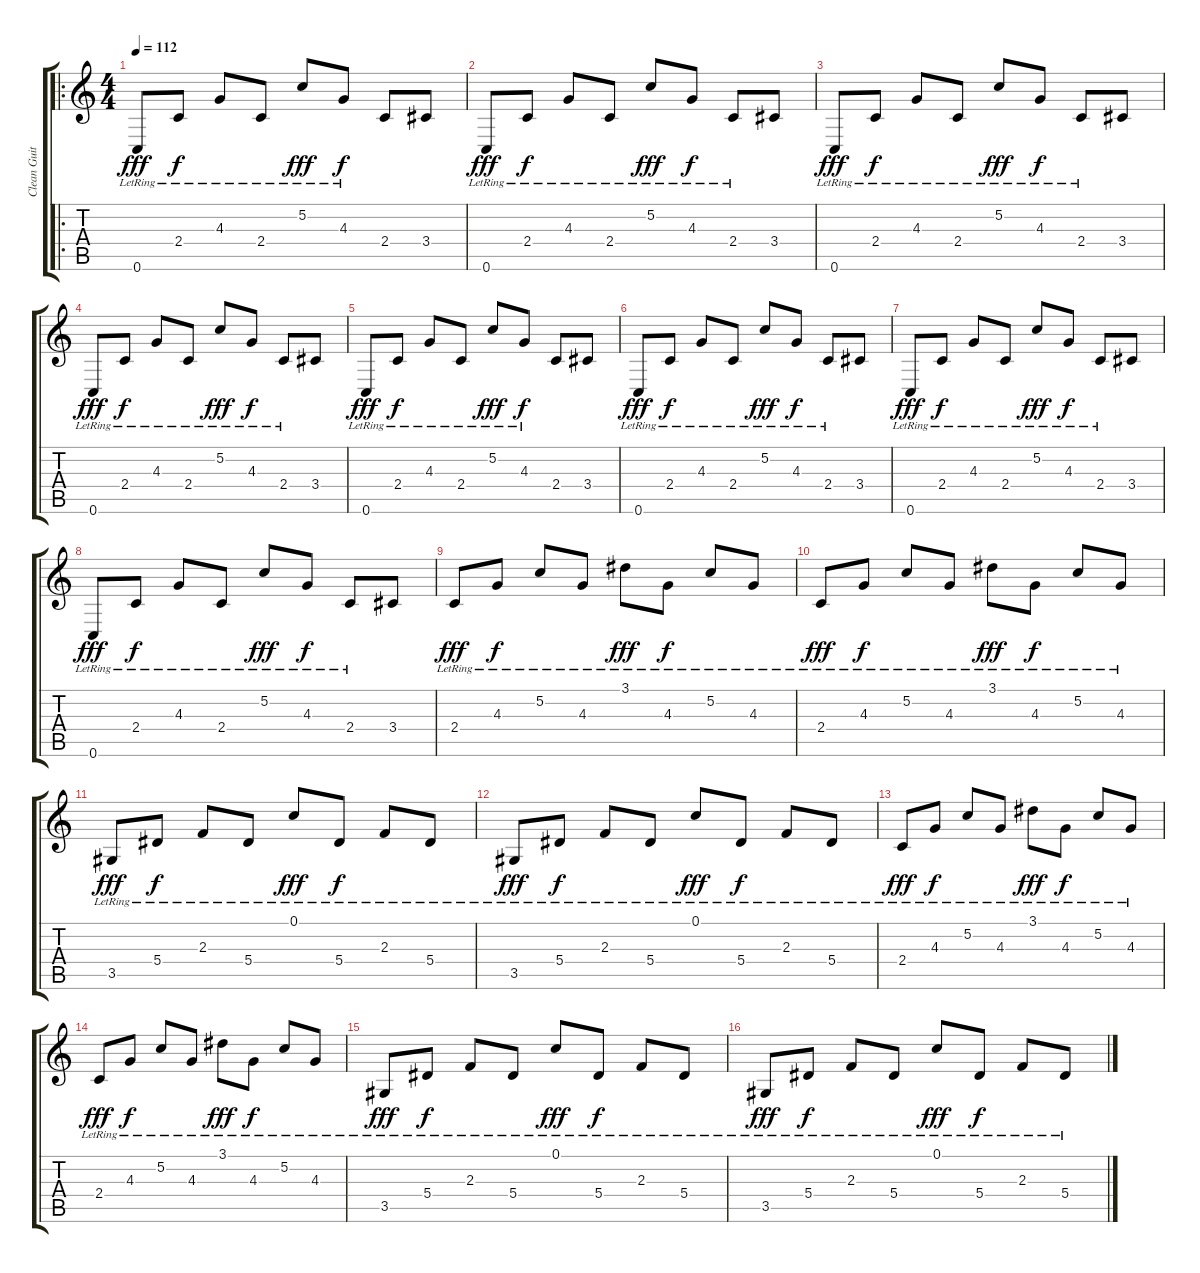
\track ("Clean Guitar" "Clean Guit") {instrument electricguitarjazz}
\staff {score tabs}
\tuning (C4 G3 Eb3 Bb2 F2 C2) {hide}
\ro
\ts (4 4)
\tempo 112
\clef g2
\ks c
0.6{lr}.8{dy fff instrument electricguitarjazz} 2.4{lr}.8{dy f} 4.3{lr}.8 2.4{lr}.8 5.2{lr}.8{dy fff} 4.3{lr}.8{dy f} 2.4.8 3.4.8 |
0.6{lr}.8{dy fff} 2.4{lr}.8{dy f} 4.3{lr}.8 2.4{lr}.8 5.2{lr}.8{dy fff} 4.3{lr}.8{dy f} 2.4{lr}.8 3.4.8 |
0.6{lr}.8{dy fff} 2.4{lr}.8{dy f} 4.3{lr}.8 2.4{lr}.8 5.2{lr}.8{dy fff} 4.3{lr}.8{dy f} 2.4{lr}.8 3.4.8 |
0.6{lr}.8{dy fff} 2.4{lr}.8{dy f} 4.3{lr}.8 2.4{lr}.8 5.2{lr}.8{dy fff} 4.3{lr}.8{dy f} 2.4{lr}.8 3.4.8 |
0.6{lr}.8{dy fff} 2.4{lr}.8{dy f} 4.3{lr}.8 2.4{lr}.8 5.2{lr}.8{dy fff} 4.3{lr}.8{dy f} 2.4.8 3.4.8 |
0.6{lr}.8{dy fff} 2.4{lr}.8{dy f} 4.3{lr}.8 2.4{lr}.8 5.2{lr}.8{dy fff} 4.3{lr}.8{dy f} 2.4{lr}.8 3.4.8 |
0.6{lr}.8{dy fff} 2.4{lr}.8{dy f} 4.3{lr}.8 2.4{lr}.8 5.2{lr}.8{dy fff} 4.3{lr}.8{dy f} 2.4{lr}.8 3.4.8 |
0.6{lr}.8{dy fff} 2.4{lr}.8{dy f} 4.3{lr}.8 2.4{lr}.8 5.2{lr}.8{dy fff} 4.3{lr}.8{dy f} 2.4{lr}.8 3.4.8 |
2.4{lr}.8{dy fff} 4.3{lr}.8{dy f} 5.2{lr}.8 4.3{lr}.8 3.1{lr}.8{dy fff} 4.3{lr}.8{dy f} 5.2{lr}.8 4.3{lr}.8 |
2.4{lr}.8{dy fff} 4.3{lr}.8{dy f} 5.2{lr}.8 4.3{lr}.8 3.1{lr}.8{dy fff} 4.3{lr}.8{dy f} 5.2{lr}.8 4.3{lr}.8 |
3.5{lr}.8{dy fff} 5.4{lr}.8{dy f} 2.3{lr}.8 5.4{lr}.8 0.1{lr}.8{dy fff} 5.4{lr}.8{dy f} 2.3{lr}.8 5.4{lr}.8 |
3.5{lr}.8{dy fff} 5.4{lr}.8{dy f} 2.3{lr}.8 5.4{lr}.8 0.1{lr}.8{dy fff} 5.4{lr}.8{dy f} 2.3{lr}.8 5.4{lr}.8 |
2.4{lr}.8{dy fff} 4.3{lr}.8{dy f} 5.2{lr}.8 4.3{lr}.8 3.1{lr}.8{dy fff} 4.3{lr}.8{dy f} 5.2{lr}.8 4.3{lr}.8 |
2.4{lr}.8{dy fff} 4.3{lr}.8{dy f} 5.2{lr}.8 4.3{lr}.8 3.1{lr}.8{dy fff} 4.3{lr}.8{dy f} 5.2{lr}.8 4.3{lr}.8 |
3.5{lr}.8{dy fff} 5.4{lr}.8{dy f} 2.3{lr}.8 5.4{lr}.8 0.1{lr}.8{dy fff} 5.4{lr}.8{dy f} 2.3{lr}.8 5.4{lr}.8 |
3.5{lr}.8{dy fff} 5.4{lr}.8{dy f} 2.3{lr}.8 5.4{lr}.8 0.1{lr}.8{dy fff} 5.4{lr}.8{dy f} 2.3{lr}.8 5.4{lr}.8
